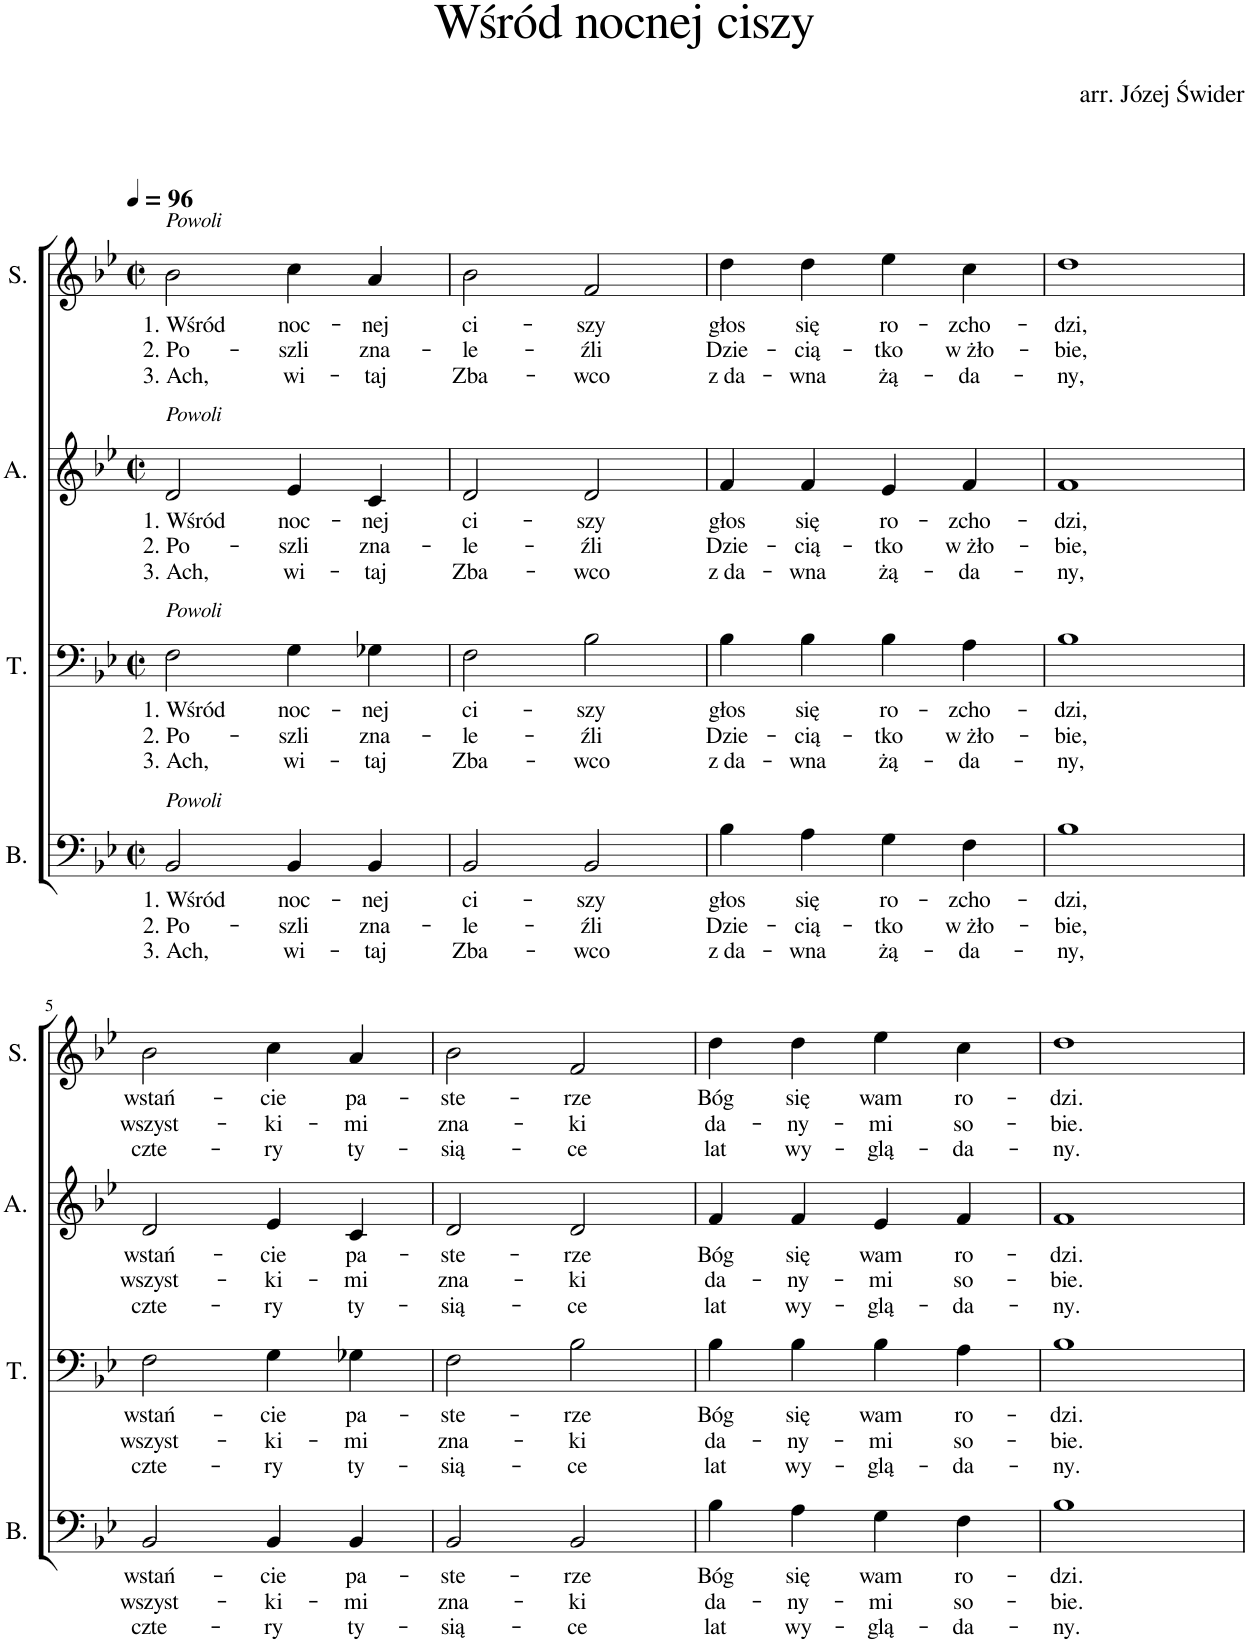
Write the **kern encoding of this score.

**kern	**text	**text	**text	**kern	**text	**text	**text	**kern	**text	**text	**text	**kern	**text	**text	**text
*part4	*part4	*part4	*part4	*part3	*part3	*part3	*part3	*part2	*part2	*part2	*part2	*part1	*part1	*part1	*part1
*staff4	*staff4	*staff4	*staff4	*staff3	*staff3	*staff3	*staff3	*staff2	*staff2	*staff2	*staff2	*staff1	*staff1	*staff1	*staff1
*I"B.	*	*	*	*I"T.	*	*	*	*I"A.	*	*	*	*I"S.	*	*	*
*I'B.	*	*	*	*I'T.	*	*	*	*I'A.	*	*	*	*I'S.	*	*	*
*clefF4	*	*	*	*clefF4	*	*	*	*clefG2	*	*	*	*clefG2	*	*	*
*k[b-e-]	*	*	*	*k[b-e-]	*	*	*	*k[b-e-]	*	*	*	*k[b-e-]	*	*	*
*M2/2	*	*	*	*M2/2	*	*	*	*M2/2	*	*	*	*M2/2	*	*	*
*met(c|)	*	*	*	*met(c|)	*	*	*	*met(c|)	*	*	*	*met(c|)	*	*	*
*MM96	*	*	*	*MM96	*	*	*	*MM96	*	*	*	*MM96	*	*	*
=1	=1	=1	=1	=1	=1	=1	=1	=1	=1	=1	=1	=1	=1	=1	=1
!	!	!	!	!	!	!	!	!	!	!	!	!LO:TX:a:i:t=Powoli	!	!	!
!	!	!	!	!	!	!	!	!LO:TX:a:i:t=Powoli	!	!	!	!	!	!	!
!	!	!	!	!LO:TX:a:i:t=Powoli	!	!	!	!	!	!	!	!	!	!	!
!LO:TX:a:i:t=Powoli	!	!	!	!	!	!	!	!	!	!	!	!	!	!	!
!	!LO:LY:b	!LO:LY:b	!LO:LY:b	!	!LO:LY:b	!LO:LY:b	!LO:LY:b	!	!LO:LY:b	!LO:LY:b	!LO:LY:b	!	!LO:LY:b	!LO:LY:b	!LO:LY:b
2BB-/	1. Wśród	2. Po-	3. Ach,	2F\	1. Wśród	2. Po-	3. Ach,	2d/	1. Wśród	2. Po-	3. Ach,	2b-\	1. Wśród	2. Po-	3. Ach,
!	!LO:LY:b	!LO:LY:b	!LO:LY:b	!	!LO:LY:b	!LO:LY:b	!LO:LY:b	!	!LO:LY:b	!LO:LY:b	!LO:LY:b	!	!LO:LY:b	!LO:LY:b	!LO:LY:b
4BB-/	noc-	-szli	wi-	4G\	noc-	-szli	wi-	4e-/	noc-	-szli	wi-	4cc\	noc-	-szli	wi-
!	!LO:LY:b	!LO:LY:b	!LO:LY:b	!	!LO:LY:b	!LO:LY:b	!LO:LY:b	!	!LO:LY:b	!LO:LY:b	!LO:LY:b	!	!LO:LY:b	!LO:LY:b	!LO:LY:b
4BB-/	-nej	zna-	-taj	4G-X\	-nej	zna-	-taj	4c/	-nej	zna-	-taj	4a/	-nej	zna-	-taj
=2	=2	=2	=2	=2	=2	=2	=2	=2	=2	=2	=2	=2	=2	=2	=2
!	!LO:LY:b	!LO:LY:b	!LO:LY:b	!	!LO:LY:b	!LO:LY:b	!LO:LY:b	!	!LO:LY:b	!LO:LY:b	!LO:LY:b	!	!LO:LY:b	!LO:LY:b	!LO:LY:b
2BB-/	ci-	-le-	Zba-	2F\	ci-	-le-	Zba-	2d/	ci-	-le-	Zba-	2b-\	ci-	-le-	Zba-
!	!LO:LY:b	!LO:LY:b	!LO:LY:b	!	!LO:LY:b	!LO:LY:b	!LO:LY:b	!	!LO:LY:b	!LO:LY:b	!LO:LY:b	!	!LO:LY:b	!LO:LY:b	!LO:LY:b
2BB-/	-szy	-źli	-wco	2B-\	-szy	-źli	-wco	2d/	-szy	-źli	-wco	2f/	-szy	-źli	-wco
=3	=3	=3	=3	=3	=3	=3	=3	=3	=3	=3	=3	=3	=3	=3	=3
!	!LO:LY:b	!LO:LY:b	!LO:LY:b	!	!LO:LY:b	!LO:LY:b	!LO:LY:b	!	!LO:LY:b	!LO:LY:b	!LO:LY:b	!	!LO:LY:b	!LO:LY:b	!LO:LY:b
4B-\	głos	Dzie-	z da-	4B-\	głos	Dzie-	z da-	4f/	głos	Dzie-	z da-	4dd\	głos	Dzie-	z da-
!	!LO:LY:b	!LO:LY:b	!LO:LY:b	!	!LO:LY:b	!LO:LY:b	!LO:LY:b	!	!LO:LY:b	!LO:LY:b	!LO:LY:b	!	!LO:LY:b	!LO:LY:b	!LO:LY:b
4A\	się	-cią-	-wna	4B-\	się	-cią-	-wna	4f/	się	-cią-	-wna	4dd\	się	-cią-	-wna
!	!LO:LY:b	!LO:LY:b	!LO:LY:b	!	!LO:LY:b	!LO:LY:b	!LO:LY:b	!	!LO:LY:b	!LO:LY:b	!LO:LY:b	!	!LO:LY:b	!LO:LY:b	!LO:LY:b
4G\	ro-	-tko	żą-	4B-\	ro-	-tko	żą-	4e-/	ro-	-tko	żą-	4ee-\	ro-	-tko	żą-
!	!LO:LY:b	!LO:LY:b	!LO:LY:b	!	!LO:LY:b	!LO:LY:b	!LO:LY:b	!	!LO:LY:b	!LO:LY:b	!LO:LY:b	!	!LO:LY:b	!LO:LY:b	!LO:LY:b
4F\	-zcho-	w żło-	-da-	4A\	-zcho-	w żło-	-da-	4f/	-zcho-	w żło-	-da-	4cc\	-zcho-	w żło-	-da-
=4	=4	=4	=4	=4	=4	=4	=4	=4	=4	=4	=4	=4	=4	=4	=4
!	!LO:LY:b	!LO:LY:b	!LO:LY:b	!	!LO:LY:b	!LO:LY:b	!LO:LY:b	!	!LO:LY:b	!LO:LY:b	!LO:LY:b	!	!LO:LY:b	!LO:LY:b	!LO:LY:b
1B-	-dzi,	-bie,	-ny,	1B-	-dzi,	-bie,	-ny,	1f	-dzi,	-bie,	-ny,	1dd	-dzi,	-bie,	-ny,
!!LO:LB:g=z
=5	=5	=5	=5	=5	=5	=5	=5	=5	=5	=5	=5	=5	=5	=5	=5
!	!LO:LY:b	!LO:LY:b	!LO:LY:b	!	!LO:LY:b	!LO:LY:b	!LO:LY:b	!	!LO:LY:b	!LO:LY:b	!LO:LY:b	!	!LO:LY:b	!LO:LY:b	!LO:LY:b
2BB-/	wstań-	wszyst-	czte-	2F\	wstań-	wszyst-	czte-	2d/	wstań-	wszyst-	czte-	2b-\	wstań-	wszyst-	czte-
!	!LO:LY:b	!LO:LY:b	!LO:LY:b	!	!LO:LY:b	!LO:LY:b	!LO:LY:b	!	!LO:LY:b	!LO:LY:b	!LO:LY:b	!	!LO:LY:b	!LO:LY:b	!LO:LY:b
4BB-/	-cie	-ki-	-ry	4G\	-cie	-ki-	-ry	4e-/	-cie	-ki-	-ry	4cc\	-cie	-ki-	-ry
!	!LO:LY:b	!LO:LY:b	!LO:LY:b	!	!LO:LY:b	!LO:LY:b	!LO:LY:b	!	!LO:LY:b	!LO:LY:b	!LO:LY:b	!	!LO:LY:b	!LO:LY:b	!LO:LY:b
4BB-/	pa-	-mi	ty-	4G-X\	pa-	-mi	ty-	4c/	pa-	-mi	ty-	4a/	pa-	-mi	ty-
=6	=6	=6	=6	=6	=6	=6	=6	=6	=6	=6	=6	=6	=6	=6	=6
!	!LO:LY:b	!LO:LY:b	!LO:LY:b	!	!LO:LY:b	!LO:LY:b	!LO:LY:b	!	!LO:LY:b	!LO:LY:b	!LO:LY:b	!	!LO:LY:b	!LO:LY:b	!LO:LY:b
2BB-/	-ste-	zna-	-sią-	2F\	-ste-	zna-	-sią-	2d/	-ste-	zna-	-sią-	2b-\	-ste-	zna-	-sią-
!	!LO:LY:b	!LO:LY:b	!LO:LY:b	!	!LO:LY:b	!LO:LY:b	!LO:LY:b	!	!LO:LY:b	!LO:LY:b	!LO:LY:b	!	!LO:LY:b	!LO:LY:b	!LO:LY:b
2BB-/	-rze	-ki	-ce	2B-\	-rze	-ki	-ce	2d/	-rze	-ki	-ce	2f/	-rze	-ki	-ce
=7	=7	=7	=7	=7	=7	=7	=7	=7	=7	=7	=7	=7	=7	=7	=7
!	!LO:LY:b	!LO:LY:b	!LO:LY:b	!	!LO:LY:b	!LO:LY:b	!LO:LY:b	!	!LO:LY:b	!LO:LY:b	!LO:LY:b	!	!LO:LY:b	!LO:LY:b	!LO:LY:b
4B-\	Bóg	da-	lat	4B-\	Bóg	da-	lat	4f/	Bóg	da-	lat	4dd\	Bóg	da-	lat
!	!LO:LY:b	!LO:LY:b	!LO:LY:b	!	!LO:LY:b	!LO:LY:b	!LO:LY:b	!	!LO:LY:b	!LO:LY:b	!LO:LY:b	!	!LO:LY:b	!LO:LY:b	!LO:LY:b
4A\	się	-ny-	wy-	4B-\	się	-ny-	wy-	4f/	się	-ny-	wy-	4dd\	się	-ny-	wy-
!	!LO:LY:b	!LO:LY:b	!LO:LY:b	!	!LO:LY:b	!LO:LY:b	!LO:LY:b	!	!LO:LY:b	!LO:LY:b	!LO:LY:b	!	!LO:LY:b	!LO:LY:b	!LO:LY:b
4G\	wam	-mi	-glą-	4B-\	wam	-mi	-glą-	4e-/	wam	-mi	-glą-	4ee-\	wam	-mi	-glą-
!	!LO:LY:b	!LO:LY:b	!LO:LY:b	!	!LO:LY:b	!LO:LY:b	!LO:LY:b	!	!LO:LY:b	!LO:LY:b	!LO:LY:b	!	!LO:LY:b	!LO:LY:b	!LO:LY:b
4F\	ro-	so-	-da-	4A\	ro-	so-	-da-	4f/	ro-	so-	-da-	4cc\	ro-	so-	-da-
=8	=8	=8	=8	=8	=8	=8	=8	=8	=8	=8	=8	=8	=8	=8	=8
!	!LO:LY:b	!LO:LY:b	!LO:LY:b	!	!LO:LY:b	!LO:LY:b	!LO:LY:b	!	!LO:LY:b	!LO:LY:b	!LO:LY:b	!	!LO:LY:b	!LO:LY:b	!LO:LY:b
1B-	-dzi.	-bie.	-ny.	1B-	-dzi.	-bie.	-ny.	1f	-dzi.	-bie.	-ny.	1dd	-dzi.	-bie.	-ny.
=	=	=	=	=	=	=	=	=	=	=	=	=	=	=	=
*-	*-	*-	*-	*-	*-	*-	*-	*-	*-	*-	*-	*-	*-	*-	*-
